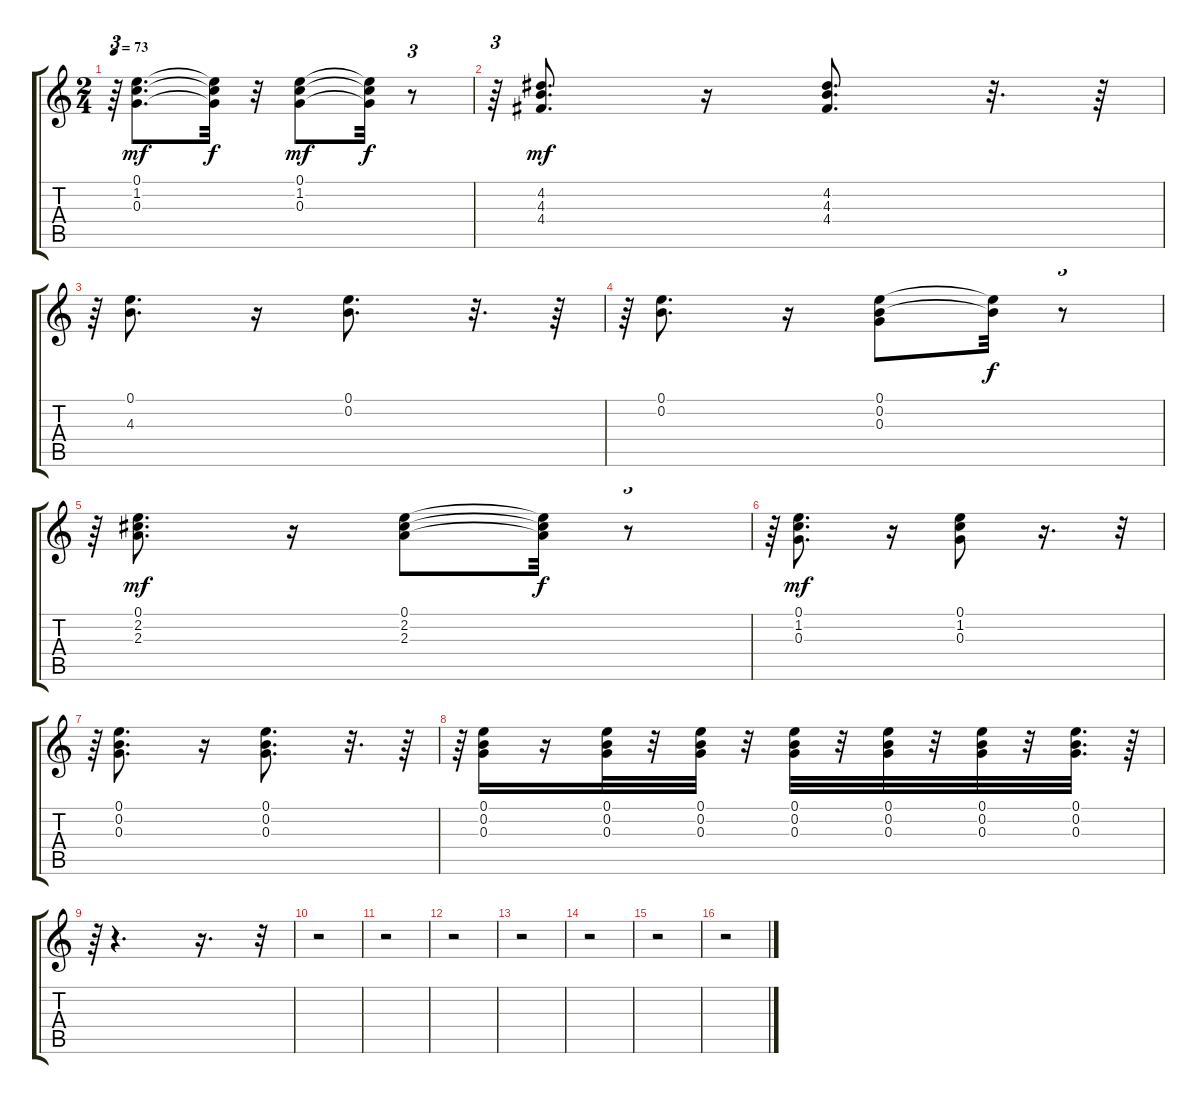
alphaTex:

\track "" {instrument acousticguitarsteel}
\staff {score tabs}
\tuning (E4 B3 G3 D3 A2 E2) {hide}
\ts (2 4)
\tempo 73
\clef g2
\ks c
r.64{tu (3 2) dy mf} (0.1 1.2 0.3).8{d} (0.1{t} 1.2{t} 0.3{t}).32{dy f} r.32 (0.1 1.2 0.3).8{dy mf} (0.1{t} 1.2{t} 0.3{t}).32{dy f} r.8{tu (3 2)} |
r.64{tu (3 2)} (4.2 4.3 4.4).8{d dy mf} r.16 (4.2 4.3 4.4).8{d} r.32{d} r.64 |
r.64{tu (3 2)} (0.1 4.3).8{d} r.16 (0.1 0.2).8{d} r.32{d} r.64 |
r.64{tu (3 2)} (0.1 0.2).8{d} r.16 (0.1 0.2 0.3).8 (0.1{t} 0.2{t}).32{dy f} r.8{tu (3 2)} |
r.64{tu (3 2)} (0.1 2.2 2.3).8{d dy mf} r.16 (0.1 2.2 2.3).8 (0.1{t} 2.2{t} 2.3{t}).32{dy f} r.8{tu (3 2)} |
r.64{tu (3 2)} (0.1 1.2 0.3).8{d dy mf} r.16 (0.1 1.2 0.3).8 r.16{d} r.32{tu (3 2)} |
r.64{tu (3 2)} (0.1 0.2 0.3).8{d} r.16 (0.1 0.2 0.3).8{d} r.32{d} r.64 |
r.64{tu (3 2)} (0.1 0.2 0.3).16 r.16 (0.1 0.2 0.3).32 r.32 (0.1 0.2 0.3).32 r.32 (0.1 0.2 0.3).32 r.32 (0.1 0.2 0.3).32 r.32 (0.1 0.2 0.3).32 r.32 (0.1 0.2 0.3).32{d} r.64 |
r.64{tu (3 2)} r.4{d} r.16{d} r.32{tu (3 2)} |
r.2 |
r.2 |
r.2 |
r.2 |
r.2 |
r.2 |
r.2
